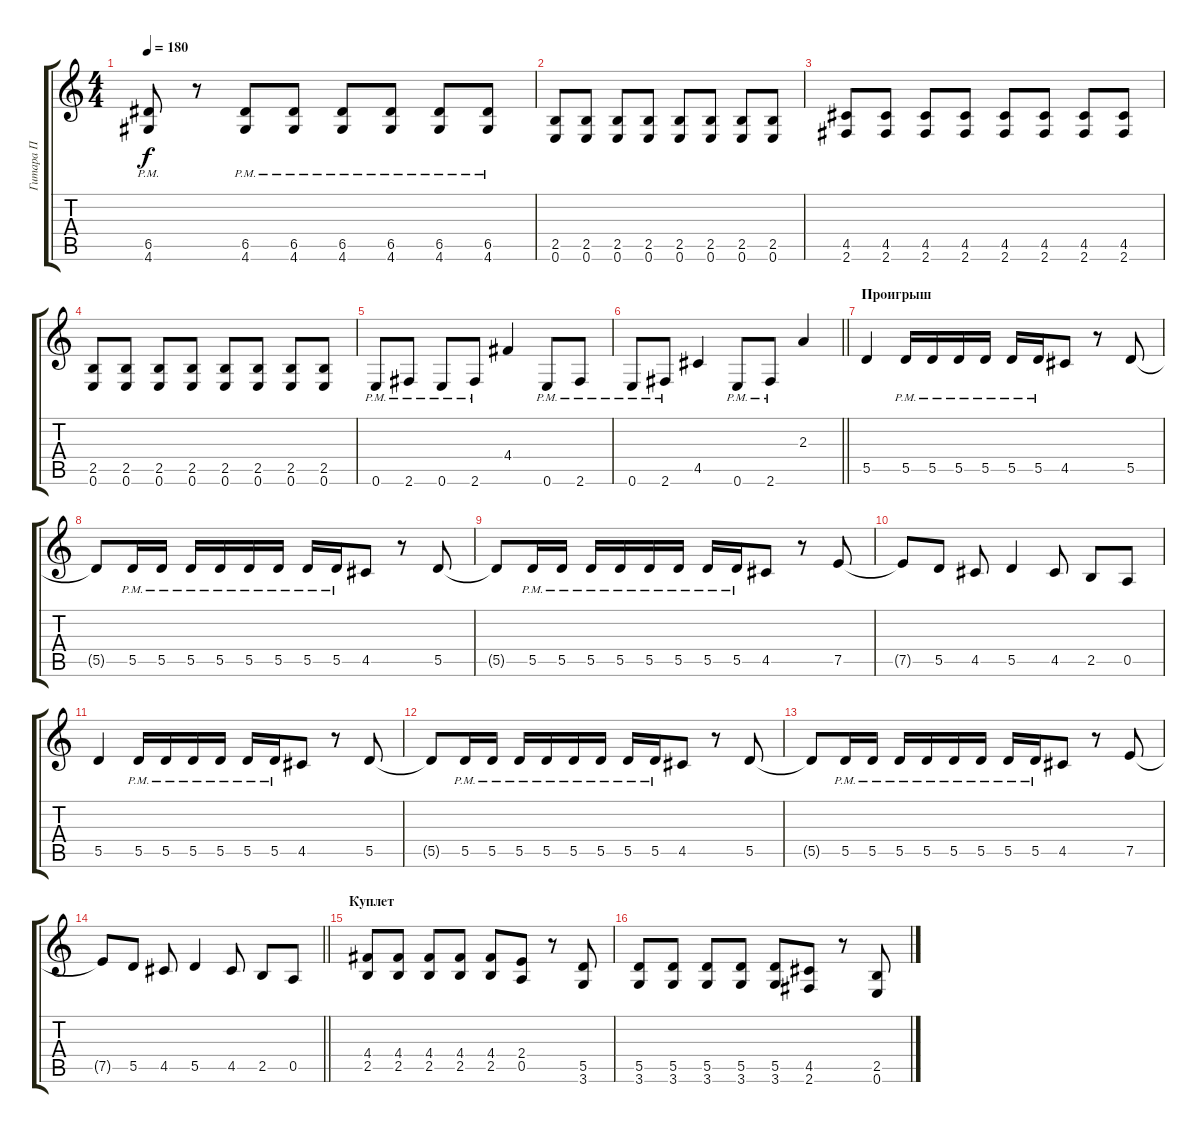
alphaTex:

\track ("Гитара П" "Гитара П") {instrument overdrivenguitar}
\staff {score tabs}
\tuning (E4 B3 G3 D3 A2 E2) {hide}
\ts (4 4)
\tempo 180
\clef g2
\ks c
(6.5{pm} 4.6{pm}).8{dy f} r.8 (6.5{pm} 4.6{pm}).8 (6.5{pm} 4.6{pm}).8 (6.5{pm} 4.6{pm}).8 (6.5{pm} 4.6{pm}).8 (6.5{pm} 4.6{pm}).8 (6.5{pm} 4.6{pm}).8 |
(2.5 0.6).8 (2.5 0.6).8 (2.5 0.6).8 (2.5 0.6).8 (2.5 0.6).8 (2.5 0.6).8 (2.5 0.6).8 (2.5 0.6).8 |
(4.5 2.6).8 (4.5 2.6).8 (4.5 2.6).8 (4.5 2.6).8 (4.5 2.6).8 (4.5 2.6).8 (4.5 2.6).8 (4.5 2.6).8 |
(2.5 0.6).8 (2.5 0.6).8 (2.5 0.6).8 (2.5 0.6).8 (2.5 0.6).8 (2.5 0.6).8 (2.5 0.6).8 (2.5 0.6).8 |
0.6{pm}.8 2.6{pm}.8 0.6{pm}.8 2.6{pm}.8 4.4.4 0.6{pm}.8 2.6{pm}.8 |
\barLineRight lightlight
0.6{pm}.8 2.6{pm}.8 4.5.4 0.6{pm}.8 2.6{pm}.8 2.3.4 |
\section ("" "Проигрыш")
5.5.4 5.5{pm}.16 5.5{pm}.16 5.5{pm}.16 5.5{pm}.16 5.5{pm}.16 5.5{pm}.16 4.5.8 r.8 5.5.8 |
5.5{t}.8 5.5{pm}.16 5.5{pm}.16 5.5{pm}.16 5.5{pm}.16 5.5{pm}.16 5.5{pm}.16 5.5{pm}.16 5.5{pm}.16 4.5.8 r.8 5.5.8 |
5.5{t}.8 5.5{pm}.16 5.5{pm}.16 5.5{pm}.16 5.5{pm}.16 5.5{pm}.16 5.5{pm}.16 5.5{pm}.16 5.5{pm}.16 4.5.8 r.8 7.5.8 |
7.5{t}.8 5.5.8 4.5.8 5.5.4 4.5.8 2.5.8 0.5.8 |
5.5.4 5.5{pm}.16 5.5{pm}.16 5.5{pm}.16 5.5{pm}.16 5.5{pm}.16 5.5{pm}.16 4.5.8 r.8 5.5.8 |
5.5{t}.8 5.5{pm}.16 5.5{pm}.16 5.5{pm}.16 5.5{pm}.16 5.5{pm}.16 5.5{pm}.16 5.5{pm}.16 5.5{pm}.16 4.5.8 r.8 5.5.8 |
5.5{t}.8 5.5{pm}.16 5.5{pm}.16 5.5{pm}.16 5.5{pm}.16 5.5{pm}.16 5.5{pm}.16 5.5{pm}.16 5.5{pm}.16 4.5.8 r.8 7.5.8 |
\barLineRight lightlight
7.5{t}.8 5.5.8 4.5.8 5.5.4 4.5.8 2.5.8 0.5.8 |
\section ("" "Куплет")
(4.4 2.5).8 (4.4 2.5).8 (4.4 2.5).8 (4.4 2.5).8 (4.4 2.5).8 (2.4 0.5).8 r.8 (5.5 3.6).8 |
(5.5 3.6).8 (5.5 3.6).8 (5.5 3.6).8 (5.5 3.6).8 (5.5 3.6).8 (4.5 2.6).8 r.8 (2.5 0.6).8
